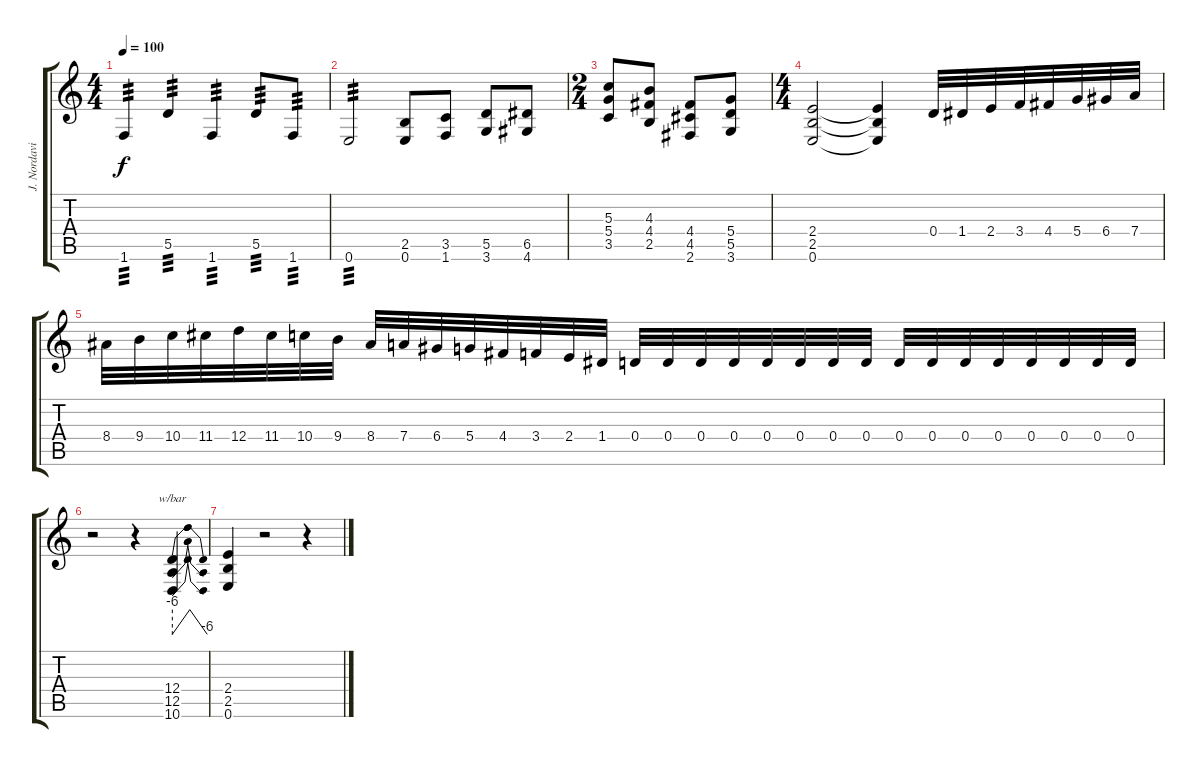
\track ("J. Nordavind" "J. Nordavi") {instrument distortionguitar}
\staff {score tabs}
\tuning (E4 B3 G3 D3 A2 E2) {hide}
\ts (4 4)
\tempo 100
\clef g2
\ks c
1.6.4{tp 3 dy f} 5.5.4{tp 3} 1.6.4{tp 3} 5.5.8{tp 3} 1.6.8{tp 3} |
0.6.2{tp 3} (2.5 0.6).8 (3.5 1.6).8 (5.5 3.6).8 (6.5 4.6).8 |
\ts (2 4)
(5.3 5.4 3.5).8 (4.3 4.4 2.5).8 (4.4 4.5 2.6).8 (5.4 5.5 3.6).8 |
\ts (4 4)
(2.4 2.5 0.6).2 (2.4{t} 2.5{t} 0.6{t}).4 0.4.32{volume 11} 1.4.32 2.4.32 3.4.32 4.4.32 5.4.32 6.4.32 7.4.32 |
8.4.32 9.4.32 10.4.32 11.4.32 12.4.32 11.4.32 10.4.32 9.4.32 8.4.32 7.4.32 6.4.32 5.4.32 4.4.32 3.4.32 2.4.32 1.4.32 0.4.32 0.4.32 0.4.32 0.4.32 0.4.32 0.4.32 0.4.32 0.4.32 0.4.32 0.4.32 0.4.32 0.4.32 0.4.32 0.4.32 0.4.32 0.4.32 |
r.2 r.4 (12.4 12.5 10.6).4{tbe (dip default 0 -24 25 0 30 0 60 -24)} |
(2.4 2.5 0.6).4{volume 16} r.2 r.4
